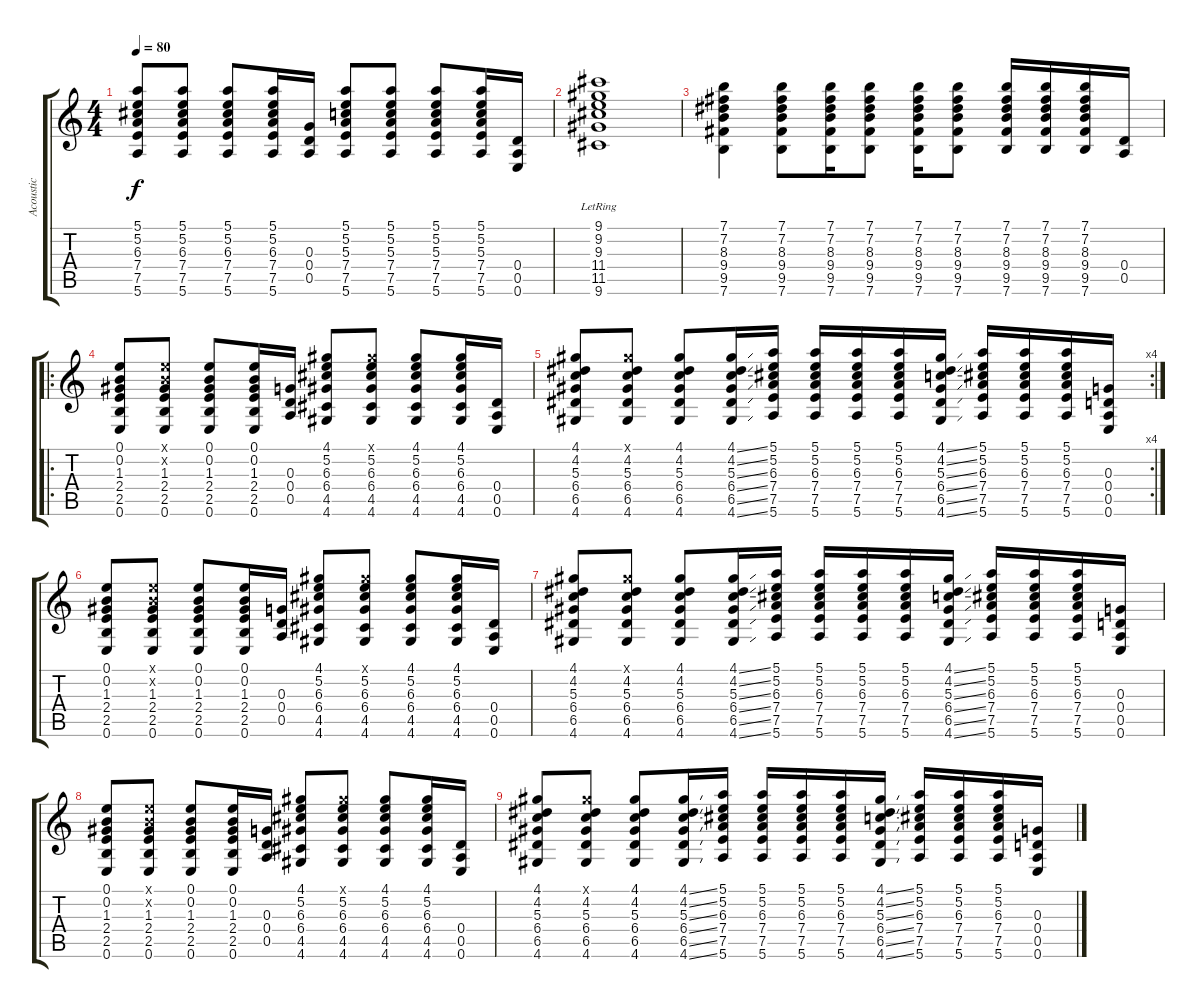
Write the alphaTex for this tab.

\track ("Acoustic" "Acoustic") {instrument acousticguitarsteel}
\staff {score tabs}
\tuning (E4 B3 G3 D3 A2 E2) {hide}
\ts (4 4)
\tempo 80
\clef g2
\ks c
(5.1 5.2 6.3 7.4 7.5 5.6).8{dy f} (5.1 5.2 6.3 7.4 7.5 5.6).8 (5.1 5.2 6.3 7.4 7.5 5.6).8 (5.1 5.2 6.3 7.4 7.5 5.6).16 (0.3 0.4 0.5).16 (5.1 5.2 5.3 7.4 7.5 5.6).8 (5.1 5.2 5.3 7.4 7.5 5.6).8 (5.1 5.2 5.3 7.4 7.5 5.6).8 (5.1 5.2 5.3 7.4 7.5 5.6).16 (0.4 0.5 0.6).16 |
(9.1{lr} 9.2{lr} 9.3{lr} 11.4{lr} 11.5{lr} 9.6{lr}).1 |
(7.1 7.2 8.3 9.4 9.5 7.6).4 (7.1 7.2 8.3 9.4 9.5 7.6).8 (7.1 7.2 8.3 9.4 9.5 7.6).16 (7.1 7.2 8.3 9.4 9.5 7.6).8 (7.1 7.2 8.3 9.4 9.5 7.6).16 (7.1 7.2 8.3 9.4 9.5 7.6).8 (7.1 7.2 8.3 9.4 9.5 7.6).16 (7.1 7.2 8.3 9.4 9.5 7.6).16 (7.1 7.2 8.3 9.4 9.5 7.6).16 (0.4 0.5).16 |
\ro
(0.1 0.2 1.3 2.4 2.5 0.6).8 (0.1{x} 0.2{x} 1.3 2.4 2.5 0.6).8 (0.1 0.2 1.3 2.4 2.5 0.6).8 (0.1 0.2 1.3 2.4 2.5 0.6).16 (0.3 0.4 0.5).16 (4.1 5.2 6.3 6.4 4.5 4.6).8 (4.1{x} 5.2 6.3 6.4 4.5 4.6).8 (4.1 5.2 6.3 6.4 4.5 4.6).8 (4.1 5.2 6.3 6.4 4.5 4.6).16 (0.4 0.5 0.6).16 |
\rc 4
(4.1 4.2 5.3 6.4 6.5 4.6).8 (4.1{x} 4.2 5.3 6.4 6.5 4.6).8 (4.1 4.2 5.3 6.4 6.5 4.6).8 (4.1{ss} 4.2{ss} 5.3{ss} 6.4{ss} 6.5{ss} 4.6{ss}).16 (5.1 5.2 6.3 7.4 7.5 5.6).16 (5.1 5.2 6.3 7.4 7.5 5.6).16 (5.1 5.2 6.3 7.4 7.5 5.6).16 (5.1 5.2 6.3 7.4 7.5 5.6).16 (4.1{ss} 4.2{ss} 5.3{ss} 6.4{ss} 6.5{ss} 4.6{ss}).16 (5.1 5.2 6.3 7.4 7.5 5.6).16 (5.1 5.2 6.3 7.4 7.5 5.6).16 (5.1 5.2 6.3 7.4 7.5 5.6).16 (0.3 0.4 0.5 0.6).16 |
(0.1 0.2 1.3 2.4 2.5 0.6).8 (0.1{x} 0.2{x} 1.3 2.4 2.5 0.6).8 (0.1 0.2 1.3 2.4 2.5 0.6).8 (0.1 0.2 1.3 2.4 2.5 0.6).16 (0.3 0.4 0.5).16 (4.1 5.2 6.3 6.4 4.5 4.6).8 (4.1{x} 5.2 6.3 6.4 4.5 4.6).8 (4.1 5.2 6.3 6.4 4.5 4.6).8 (4.1 5.2 6.3 6.4 4.5 4.6).16 (0.4 0.5 0.6).16 |
(4.1 4.2 5.3 6.4 6.5 4.6).8 (4.1{x} 4.2 5.3 6.4 6.5 4.6).8 (4.1 4.2 5.3 6.4 6.5 4.6).8 (4.1{ss} 4.2{ss} 5.3{ss} 6.4{ss} 6.5{ss} 4.6{ss}).16 (5.1 5.2 6.3 7.4 7.5 5.6).16 (5.1 5.2 6.3 7.4 7.5 5.6).16 (5.1 5.2 6.3 7.4 7.5 5.6).16 (5.1 5.2 6.3 7.4 7.5 5.6).16 (4.1{ss} 4.2{ss} 5.3{ss} 6.4{ss} 6.5{ss} 4.6{ss}).16 (5.1 5.2 6.3 7.4 7.5 5.6).16 (5.1 5.2 6.3 7.4 7.5 5.6).16 (5.1 5.2 6.3 7.4 7.5 5.6).16 (0.3 0.4 0.5 0.6).16 |
(0.1 0.2 1.3 2.4 2.5 0.6).8 (0.1{x} 0.2{x} 1.3 2.4 2.5 0.6).8 (0.1 0.2 1.3 2.4 2.5 0.6).8 (0.1 0.2 1.3 2.4 2.5 0.6).16 (0.3 0.4 0.5).16 (4.1 5.2 6.3 6.4 4.5 4.6).8 (4.1{x} 5.2 6.3 6.4 4.5 4.6).8 (4.1 5.2 6.3 6.4 4.5 4.6).8 (4.1 5.2 6.3 6.4 4.5 4.6).16 (0.4 0.5 0.6).16 |
(4.1 4.2 5.3 6.4 6.5 4.6).8 (4.1{x} 4.2 5.3 6.4 6.5 4.6).8 (4.1 4.2 5.3 6.4 6.5 4.6).8 (4.1{ss} 4.2{ss} 5.3{ss} 6.4{ss} 6.5{ss} 4.6{ss}).16 (5.1 5.2 6.3 7.4 7.5 5.6).16 (5.1 5.2 6.3 7.4 7.5 5.6).16 (5.1 5.2 6.3 7.4 7.5 5.6).16 (5.1 5.2 6.3 7.4 7.5 5.6).16 (4.1{ss} 4.2{ss} 5.3{ss} 6.4{ss} 6.5{ss} 4.6{ss}).16 (5.1 5.2 6.3 7.4 7.5 5.6).16 (5.1 5.2 6.3 7.4 7.5 5.6).16 (5.1 5.2 6.3 7.4 7.5 5.6).16 (0.3 0.4 0.5 0.6).16
